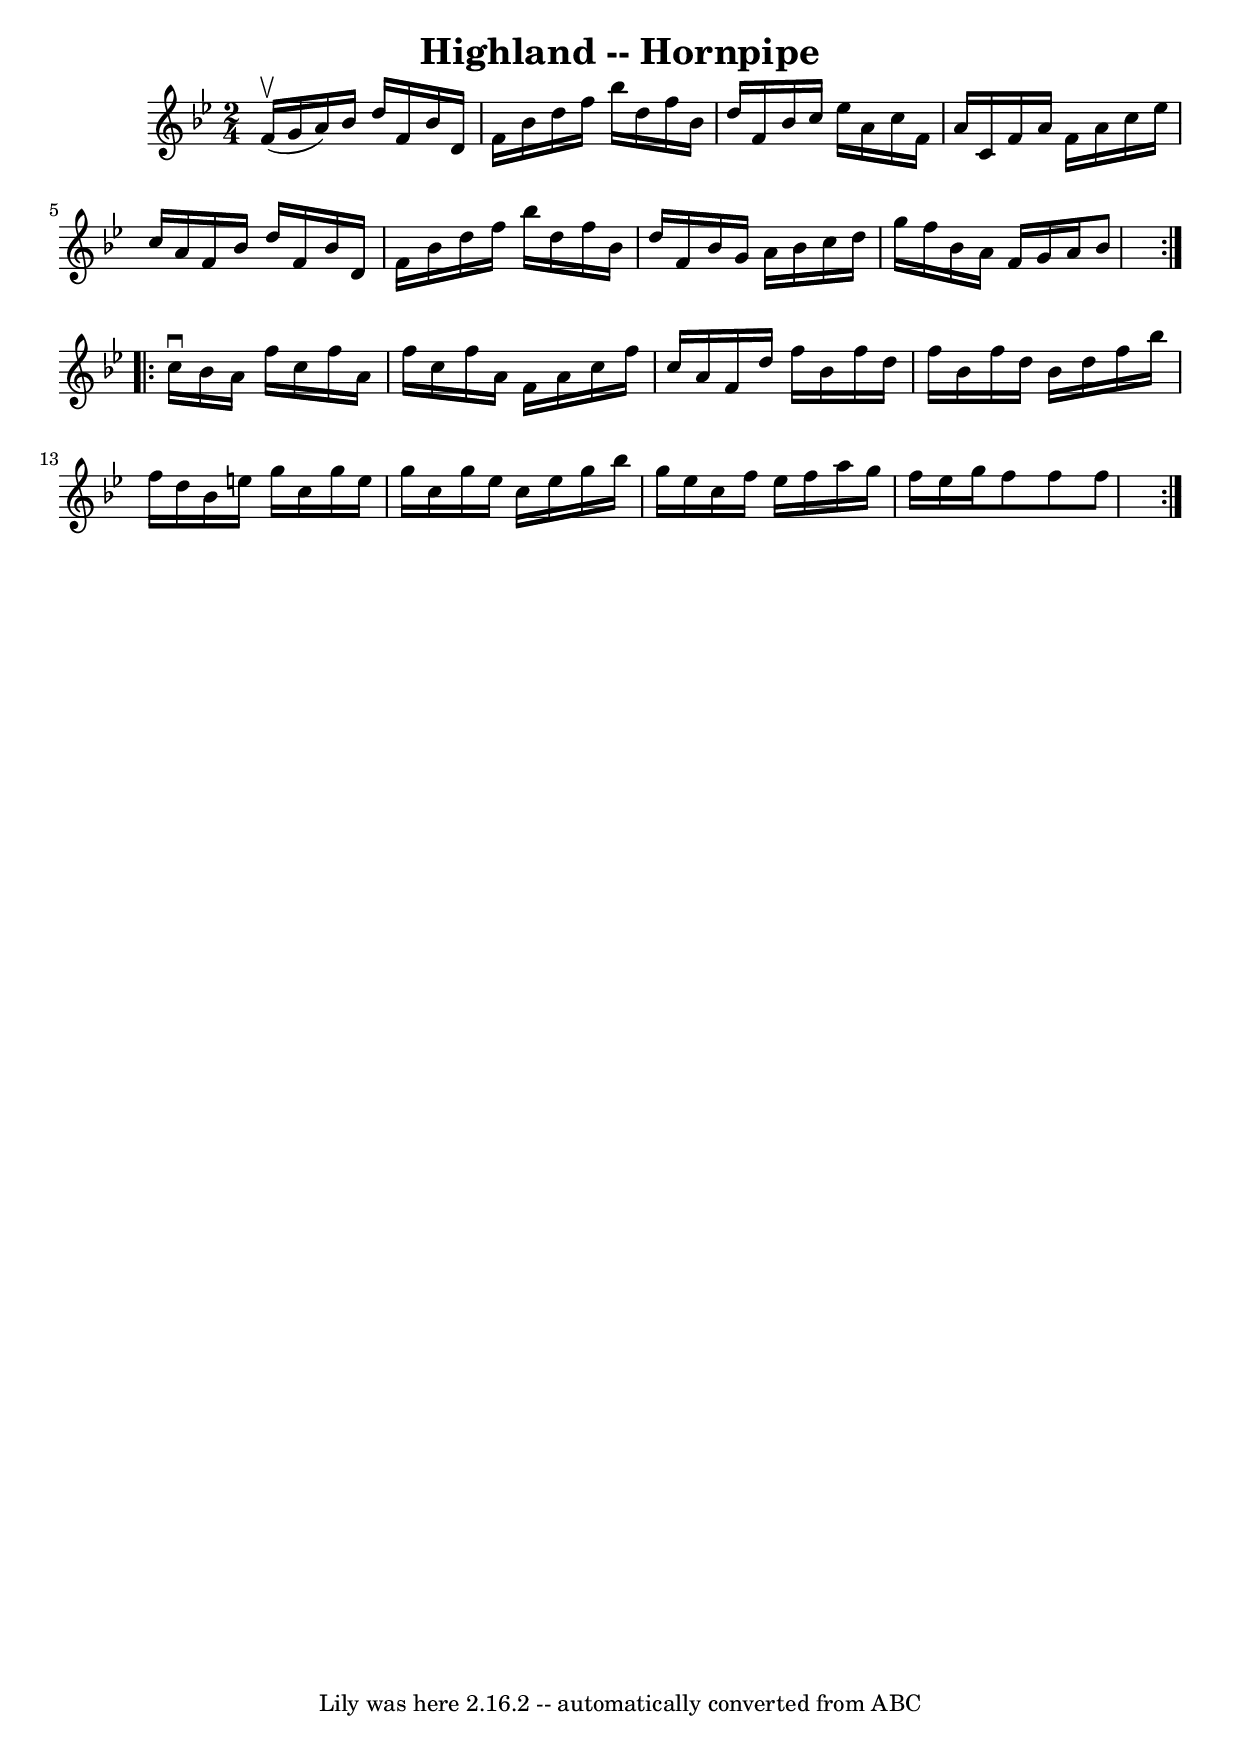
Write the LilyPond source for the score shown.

\version "2.16.2"
\include "Mammoth.ily"
\header {
  %% book = "Cole's 1000 Fiddle Tunes"
  crossRefNumber = "1"
  footnotes = ""
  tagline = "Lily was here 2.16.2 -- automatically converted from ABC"
  title = "Highland -- Hornpipe"

}
voicedefault =  {



  \repeat volta 2 {

    \time 2/4      \key bes \major f'16 (^\upbow g'16 a'16)  |
         bes'16 d''16 f'16 bes'16 d'16 f'16 bes'16 d''16   |
         f''16 bes''16 d''16 f''16 bes'16 d''16 f'16 bes'16    |
    c''16 ees''16 a'16 c''16 f'16 a'16 c'16 f'16   |
    a'16 f'16 a'16 c''16 ees''16 c''16 a'16 f'16   |
    bes'16 d''16 f'16 bes'16 d'16 f'16 bes'16         d''16   |
    f''16 bes''16 d''16 f''16 bes'16 d''16 f'16      bes'16   |
    g'16 a'16 bes'16 c''16 d''16 g''16         f''16 bes'16   |
    a'16 f'16 g'16 a'16 bes'8  
  }     

  \repeat volta 2 {     c''16^\downbow bes'16   |
    a'16 f''16 c''16      f''16 a'16 f''16 c''16 f''16   |
    a'16 f'16 a'16         c''16 f''16 c''16 a'16 f'16   |
    d''16 f''16 bes'16         f''16 d''16 f''16 bes'16 f''16   |
    d''16 bes'16 d''16      f''16 bes''16 f''16 d''16 bes'16   |
    e''16 g''16         c''16 g''16 e''16 g''16 c''16 g''16   |
    ees''16 c''16      ees''16 g''16 bes''16 g''16 ees''16 c''16   |
    f''16        ees''16 f''16 a''16 g''16 f''16 ees''16 g''16   |
    
    f''8 f''8 f''8  
  }   

}

\score{
  <<

    \context Staff="default"
    {
      \voicedefault 
      
    }

  >>
  \layout {
    
  }
  \midi {
  }

}
